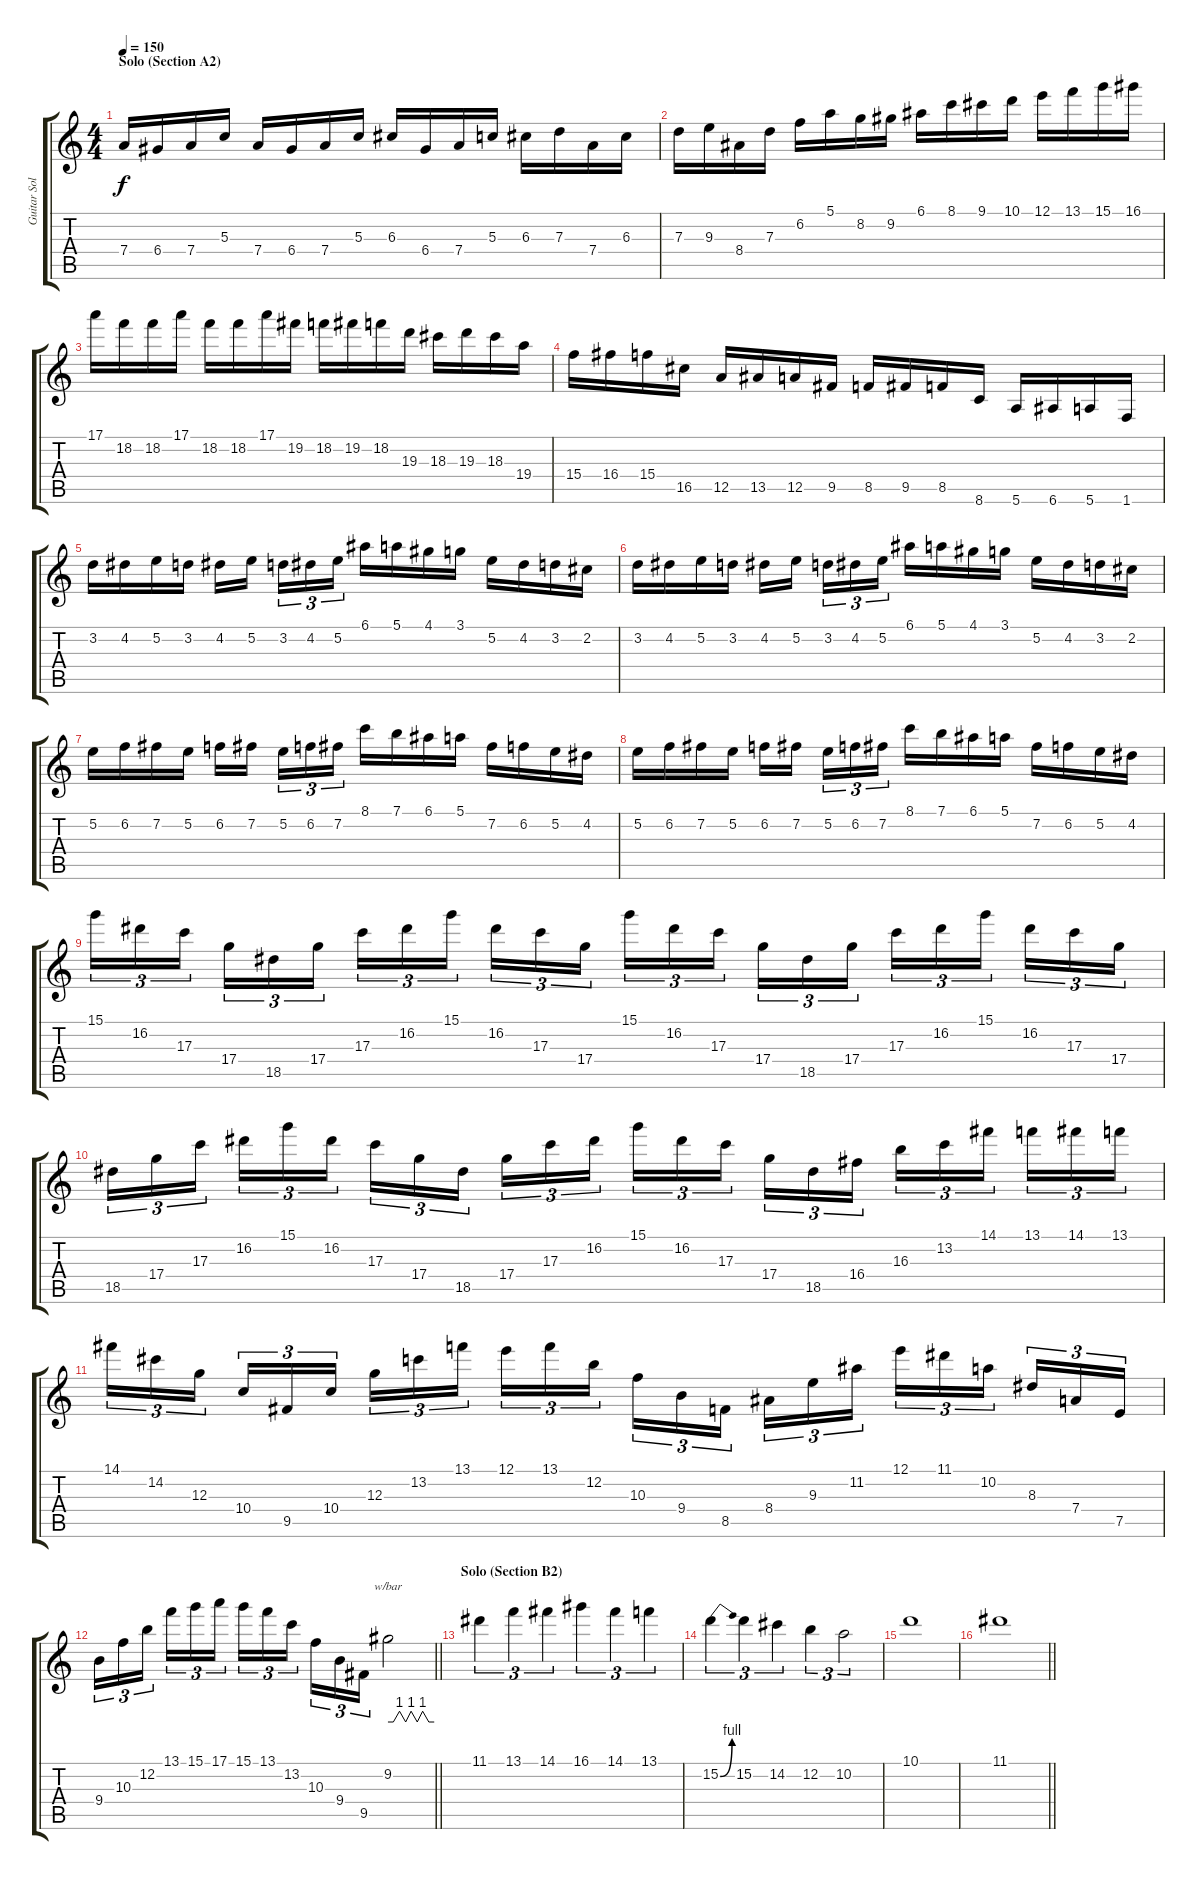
\track ("Guitar Solo" "Guitar Sol") {instrument overdrivenguitar}
\staff {score tabs}
\tuning (E4 B3 G3 D3 A2 E2) {hide}
\ts (4 4)
\section ("" "Solo (Section A2)")
\tempo 150
\clef g2
\ks c
7.4.16{dy f} 6.4.16 7.4.16 5.3.16 7.4.16 6.4.16 7.4.16 5.3.16 6.3.16 6.4.16 7.4.16 5.3.16 6.3.16 7.3.16 7.4.16 6.3.16 |
7.3.16 9.3.16 8.4.16 7.3.16 6.2.16 5.1.16 8.2.16 9.2.16 6.1.16 8.1.16 9.1.16 10.1.16 12.1.16 13.1.16 15.1.16 16.1.16 |
17.1.16 18.2.16 18.2.16 17.1.16 18.2.16 18.2.16 17.1.16 19.2.16 18.2.16 19.2.16 18.2.16 19.3.16 18.3.16 19.3.16 18.3.16 19.4.16 |
15.4.16 16.4.16 15.4.16 16.5.16 12.5.16 13.5.16 12.5.16 9.5.16 8.5.16 9.5.16 8.5.16 8.6.16 5.6.16 6.6.16 5.6.16 1.6.16 |
3.2.16 4.2.16 5.2.16 3.2.16 4.2.16 5.2.16{beam splitsecondary} 3.2.16{tu (3 2)} 4.2.16{tu (3 2)} 5.2.16{tu (3 2)} 6.1.16 5.1.16 4.1.16 3.1.16 5.2.16 4.2.16 3.2.16 2.2.16 |
3.2.16 4.2.16 5.2.16 3.2.16 4.2.16 5.2.16{beam splitsecondary} 3.2.16{tu (3 2)} 4.2.16{tu (3 2)} 5.2.16{tu (3 2)} 6.1.16 5.1.16 4.1.16 3.1.16 5.2.16 4.2.16 3.2.16 2.2.16 |
5.2.16 6.2.16 7.2.16 5.2.16 6.2.16 7.2.16{beam splitsecondary} 5.2.16{tu (3 2)} 6.2.16{tu (3 2)} 7.2.16{tu (3 2)} 8.1.16 7.1.16 6.1.16 5.1.16 7.2.16 6.2.16 5.2.16 4.2.16 |
5.2.16 6.2.16 7.2.16 5.2.16 6.2.16 7.2.16{beam splitsecondary} 5.2.16{tu (3 2)} 6.2.16{tu (3 2)} 7.2.16{tu (3 2)} 8.1.16 7.1.16 6.1.16 5.1.16 7.2.16 6.2.16 5.2.16 4.2.16 |
15.1.16{tu (3 2)} 16.2.16{tu (3 2)} 17.3.16{tu (3 2) beam splitsecondary} 17.4.16{tu (3 2)} 18.5.16{tu (3 2)} 17.4.16{tu (3 2)} 17.3.16{tu (3 2)} 16.2.16{tu (3 2)} 15.1.16{tu (3 2) beam splitsecondary} 16.2.16{tu (3 2)} 17.3.16{tu (3 2)} 17.4.16{tu (3 2)} 15.1.16{tu (3 2)} 16.2.16{tu (3 2)} 17.3.16{tu (3 2) beam splitsecondary} 17.4.16{tu (3 2)} 18.5.16{tu (3 2)} 17.4.16{tu (3 2)} 17.3.16{tu (3 2)} 16.2.16{tu (3 2)} 15.1.16{tu (3 2) beam splitsecondary} 16.2.16{tu (3 2)} 17.3.16{tu (3 2)} 17.4.16{tu (3 2)} |
18.5.16{tu (3 2)} 17.4.16{tu (3 2)} 17.3.16{tu (3 2) beam splitsecondary} 16.2.16{tu (3 2)} 15.1.16{tu (3 2)} 16.2.16{tu (3 2)} 17.3.16{tu (3 2)} 17.4.16{tu (3 2)} 18.5.16{tu (3 2) beam splitsecondary} 17.4.16{tu (3 2)} 17.3.16{tu (3 2)} 16.2.16{tu (3 2)} 15.1.16{tu (3 2)} 16.2.16{tu (3 2)} 17.3.16{tu (3 2) beam splitsecondary} 17.4.16{tu (3 2)} 18.5.16{tu (3 2)} 16.4.16{tu (3 2)} 16.3.16{tu (3 2)} 13.2.16{tu (3 2)} 14.1.16{tu (3 2) beam splitsecondary} 13.1.16{tu (3 2)} 14.1.16{tu (3 2)} 13.1.16{tu (3 2)} |
14.1.16{tu (3 2)} 14.2.16{tu (3 2)} 12.3.16{tu (3 2) beam splitsecondary} 10.4.16{tu (3 2)} 9.5.16{tu (3 2)} 10.4.16{tu (3 2)} 12.3.16{tu (3 2)} 13.2.16{tu (3 2)} 13.1.16{tu (3 2) beam splitsecondary} 12.1.16{tu (3 2)} 13.1.16{tu (3 2)} 12.2.16{tu (3 2)} 10.3.16{tu (3 2)} 9.4.16{tu (3 2)} 8.5.16{tu (3 2) beam splitsecondary} 8.4.16{tu (3 2)} 9.3.16{tu (3 2)} 11.2.16{tu (3 2)} 12.1.16{tu (3 2)} 11.1.16{tu (3 2)} 10.2.16{tu (3 2) beam splitsecondary} 8.3.16{tu (3 2)} 7.4.16{tu (3 2)} 7.5.16{tu (3 2)} |
\barLineRight lightlight
9.4.16{tu (3 2)} 10.3.16{tu (3 2)} 12.2.16{tu (3 2) beam splitsecondary} 13.1.16{tu (3 2)} 15.1.16{tu (3 2)} 17.1.16{tu (3 2)} 15.1.16{tu (3 2)} 13.1.16{tu (3 2)} 13.2.16{tu (3 2) beam splitsecondary} 10.3.16{tu (3 2)} 9.4.16{tu (3 2)} 9.5.16{tu (3 2)} 9.2.2{tbe (custom default 0 0 7 0 15 4 23 0 30 4 38 0 45 4 53 0 60 0)} |
\section ("" "Solo (Section B2)")
11.1.4{tu (3 2)} 13.1.4{tu (3 2)} 14.1.4{tu (3 2)} 16.1.4{tu (3 2)} 14.1.4{tu (3 2)} 13.1.4{tu (3 2)} |
15.2{be (bend 0 0 60 4)}.4{tu (3 2)} 15.2.4{tu (3 2)} 14.2.4{tu (3 2)} 12.2.4{tu (3 2)} 10.2.2{tu (3 2)} |
10.1.1 |
\barLineRight lightlight
11.1.1
